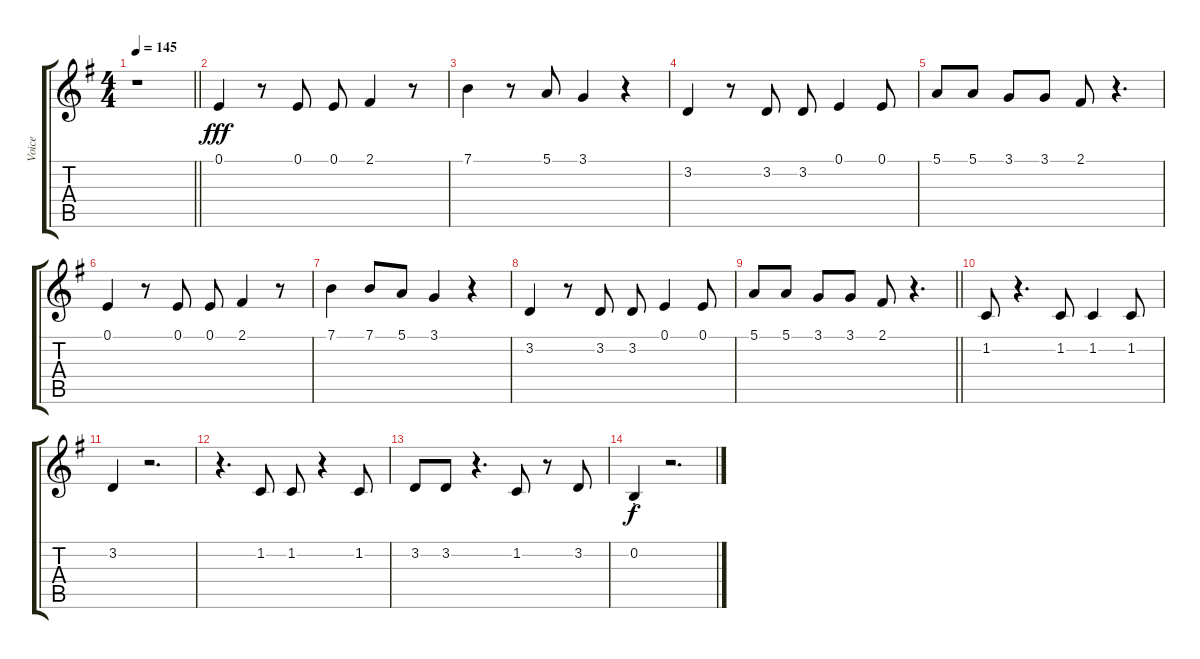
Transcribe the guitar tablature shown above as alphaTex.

\track ("Voice" "Voice") {instrument lead6voice}
\staff {score tabs}
\tuning (E4 B3 G3 D3 A2 E2) {hide}
\ts (4 4)
\tempo 145
\clef g2
\barLineRight lightlight
\ks eminor
r.1{dy fff} |
0.1.4 r.8 0.1.8 0.1.8 2.1.4 r.8 |
7.1.4 r.8 5.1.8 3.1.4 r.4 |
3.2.4 r.8 3.2.8 3.2.8 0.1.4 0.1.8 |
5.1.8 5.1.8 3.1.8 3.1.8 2.1.8 r.4{d} |
0.1.4 r.8 0.1.8 0.1.8 2.1.4 r.8 |
7.1.4 7.1.8 5.1.8 3.1.4 r.4 |
3.2.4 r.8 3.2.8 3.2.8 0.1.4 0.1.8 |
\barLineRight lightlight
5.1.8 5.1.8 3.1.8 3.1.8 2.1.8 r.4{d} |
1.2.8 r.4{d} 1.2.8 1.2.4 1.2.8 |
3.2.4 r.2{d} |
r.4{d} 1.2.8 1.2.8 r.4 1.2.8 |
3.2.8 3.2.8 r.4{d} 1.2.8 r.8 3.2.8 |
0.2{st}.4{dy f} r.2{d}
